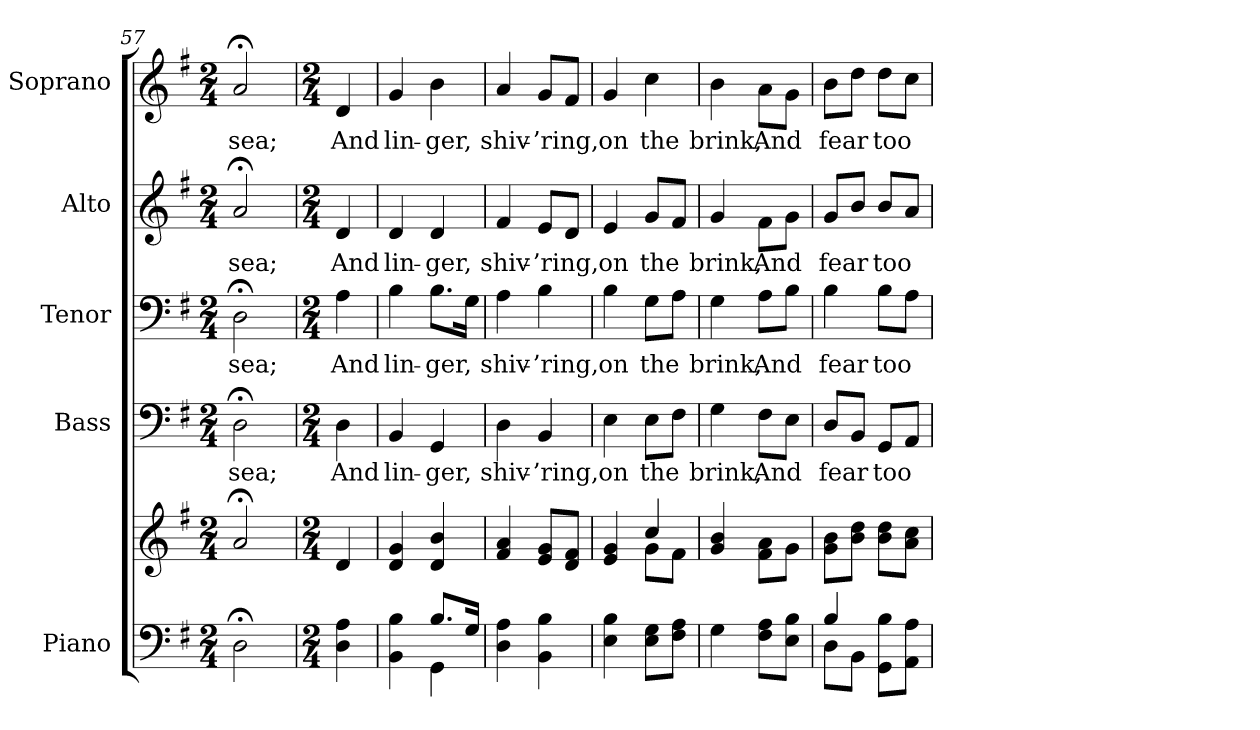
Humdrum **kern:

**kern	**kern	**kern	**text	**kern	**text	**kern	**text	**kern	**text
*part5	*part5	*part4	*part4	*part3	*part3	*part2	*part2	*part1	*part1
*staff6	*staff5	*staff4	*staff4	*staff3	*staff3	*staff2	*staff2	*staff1	*staff1
*I"Piano	*	*I"Bass	*	*I"Tenor	*	*I"Alto	*	*I"Soprano	*
*I'Pno.	*	*I'B.	*	*I'T.	*	*I'A.	*	*I'S.	*
*clefF4	*clefG2	*clefF4	*	*clefF4	*	*clefG2	*	*clefG2	*
*k[f#]	*k[f#]	*k[f#]	*	*k[f#]	*	*k[f#]	*	*k[f#]	*
*G:	*G:	*G:	*	*G:	*	*G:	*	*G:	*
*M2/4	*M2/4	*M2/4	*	*M2/4	*	*M2/4	*	*M2/4	*
=57	=57	=57	=57	=57	=57	=57	=57	=57	=57
*^	*^	*	*	*	*	*	*	*	*
!	!	!	!	!	!LO:LY:b:color=#000000	!	!	!	!	!	!
!	!	!	!	!	!	!	!LO:LY:b:color=#000000	!	!	!	!
!	!	!	!	!	!	!	!	!	!LO:LY:b:color=#000000	!	!
!	!	!	!	!	!	!	!	!	!	!	!LO:LY:b:color=#000000
2D;i\	2ryy	2a;i/	2ryy	2D;i\	sea;	2D;i\	sea;	2a;i/	sea;	2a;i/	sea;
=58	=58	=58	=58	=58	=58	=58	=58	=58	=58	=58	=58
*M2/4	*	*M2/4	*	*M2/4	*	*M2/4	*	*M2/4	*	*M2/4	*
!	!	!	!	!	!LO:LY:b:color=#000000	!	!	!	!	!	!
!	!	!	!	!	!	!	!LO:LY:b:color=#000000	!	!	!	!
!	!	!	!	!	!	!	!	!	!LO:LY:b:color=#000000	!	!
!	!	!	!	!	!	!	!	!	!	!	!LO:LY:b:color=#000000
4Di\ 4Ai	4ryy	4di/	4ryy	4Di\	And	4Ai\	And	4di/	And	4di/	And
*	*	*v	*v	*	*	*	*	*	*	*	*
=59	=59	=59	=59	=59	=59	=59	=59	=59	=59	=59
*	*	*^	*	*	*	*	*	*	*	*
!	!	!	!	!	!LO:LY:b:color=#000000	!	!	!	!	!	!
*	*	*v	*v	*	*	*	*	*	*	*	*
*	*	*^	*	*	*	*	*	*	*	*
!	!	!	!	!	!	!	!LO:LY:b:color=#000000	!	!	!	!
*	*	*v	*v	*	*	*	*	*	*	*	*
*	*	*^	*	*	*	*	*	*	*	*
!	!	!	!	!	!	!	!	!	!LO:LY:b:color=#000000	!	!
*	*	*v	*v	*	*	*	*	*	*	*	*
*	*	*^	*	*	*	*	*	*	*	*
!	!	!	!	!	!	!	!	!	!	!	!LO:LY:b:color=#000000
*	*	*v	*v	*	*	*	*	*	*	*	*
4BBi\ 4Bi	4ryy	4di/ 4gi	4BBi/	lin-	4Bi\	lin-	4di/	lin-	4gi/	lin-
!	!	!	!	!LO:LY:b:color=#000000	!	!	!	!	!	!
!	!	!	!	!	!	!LO:LY:b:color=#000000	!	!	!	!
!	!	!	!	!	!	!	!	!LO:LY:b:color=#000000	!	!
!	!	!	!	!	!	!	!	!	!	!LO:LY:b:color=#000000
8.Bi/L	4GGi\	4di/ 4bi	4GGi/	-ger,	8.Bi\L	-ger,	4di/	-ger,	4bi\	-ger,
16Gi/Jk	.	.	.	.	16Gi\Jk	.	.	.	.	.
*v	*v	*	*	*	*	*	*	*	*	*
!!LO:PB:g=z
=60	=60	=60	=60	=60	=60	=60	=60	=60	=60
!	!	!	!LO:LY:b:color=#000000	!	!	!	!	!	!
!	!	!	!	!	!LO:LY:b:color=#000000	!	!	!	!
!	!	!	!	!	!	!	!LO:LY:b:color=#000000	!	!
!	!	!	!	!	!	!	!	!	!LO:LY:b:color=#000000
4Di\ 4Ai	4f#i/ 4ai	4Di\	shiv-	4Ai\	shiv-	4f#i/	shiv-	4ai/	shiv-
!	!	!	!LO:LY:b:color=#000000	!	!	!	!	!	!
!	!	!	!	!	!LO:LY:b:color=#000000	!	!	!	!
!	!	!	!	!	!	!	!LO:LY:b:color=#000000	!	!
!	!	!	!	!	!	!	!	!	!LO:LY:b:color=#000000
4BBi\ 4Bi	8ei/ 8giL	4BBi/	-’ring,	4Bi\	-’ring,	8ei/L	-’ring,	8gi/L	-’ring,
.	8di/ 8f#iJ	.	.	.	.	8di/J	.	8f#i/J	.
=61	=61	=61	=61	=61	=61	=61	=61	=61	=61
*	*^	*	*	*	*	*	*	*	*
!	!	!	!	!LO:LY:b:color=#000000	!	!	!	!	!	!
!	!	!	!	!	!	!LO:LY:b:color=#000000	!	!	!	!
!	!	!	!	!	!	!	!	!LO:LY:b:color=#000000	!	!
!	!	!	!	!	!	!	!	!	!	!LO:LY:b:color=#000000
4Ei\ 4Bi	4ei/ 4gi	4ryy	4Ei\	on	4Bi\	on	4ei/	on	4gi/	on
!	!	!	!	!LO:LY:b:color=#000000	!	!	!	!	!	!
!	!	!	!	!	!	!LO:LY:b:color=#000000	!	!	!	!
!	!	!	!	!	!	!	!	!LO:LY:b:color=#000000	!	!
!	!	!	!	!	!	!	!	!	!	!LO:LY:b:color=#000000
8Ei\ 8GiL	4cci/	8gi\L	8Ei\L	the	8Gi\L	the	8gi/L	the	4cci\	the
8F#i\ 8AiJ	.	8f#i\J	8F#i\J	.	8Ai\J	.	8f#i/J	.	.	.
*	*v	*v	*	*	*	*	*	*	*	*
=62	=62	=62	=62	=62	=62	=62	=62	=62	=62
*	*^	*	*	*	*	*	*	*	*
!	!	!	!	!LO:LY:b:color=#000000	!	!	!	!	!	!
*	*v	*v	*	*	*	*	*	*	*	*
*	*^	*	*	*	*	*	*	*	*
!	!	!	!	!	!	!LO:LY:b:color=#000000	!	!	!	!
*	*v	*v	*	*	*	*	*	*	*	*
*	*^	*	*	*	*	*	*	*	*
!	!	!	!	!	!	!	!	!LO:LY:b:color=#000000	!	!
*	*v	*v	*	*	*	*	*	*	*	*
*	*^	*	*	*	*	*	*	*	*
!	!	!	!	!	!	!	!	!	!	!LO:LY:b:color=#000000
*	*v	*v	*	*	*	*	*	*	*	*
4Gi\	4gi/ 4bi	4Gi\	brink,	4Gi\	brink,	4gi/	brink,	4bi\	brink,
!	!	!	!LO:LY:b:color=#000000	!	!	!	!	!	!
!	!	!	!	!	!LO:LY:b:color=#000000	!	!	!	!
!	!	!	!	!	!	!	!LO:LY:b:color=#000000	!	!
!	!	!	!	!	!	!	!	!	!LO:LY:b:color=#000000
8F#i\ 8AiL	8f#i\ 8aiL	8F#i\L	And	8Ai\L	And	8f#i\L	And	8ai\L	And
8Ei\ 8BiJ	8gi\J	8Ei\J	.	8Bi\J	.	8gi\J	.	8gi\J	.
=63	=63	=63	=63	=63	=63	=63	=63	=63	=63
*^	*	*	*	*	*	*	*	*	*
!	!	!	!	!LO:LY:b:color=#000000	!	!	!	!	!	!
!	!	!	!	!	!	!LO:LY:b:color=#000000	!	!	!	!
!	!	!	!	!	!	!	!	!LO:LY:b:color=#000000	!	!
!	!	!	!	!	!	!	!	!	!	!LO:LY:b:color=#000000
4Bi/	8Di\L	8gi\ 8biL	8Di/L	fear	4Bi\	fear	8gi/L	fear	8bi\L	fear
.	8BBi\J	8bi\ 8ddiJ	8BBi/J	.	.	.	8bi/J	.	8ddi\J	.
!	!	!	!	!LO:LY:b:color=#000000	!	!	!	!	!	!
!	!	!	!	!	!	!LO:LY:b:color=#000000	!	!	!	!
!	!	!	!	!	!	!	!	!LO:LY:b:color=#000000	!	!
!	!	!	!	!	!	!	!	!	!	!LO:LY:b:color=#000000
8GGi\ 8BiL	4ryy	8bi\ 8ddiL	8GGi/L	too	8Bi\L	too	8bi/L	too	8ddi\L	too
8AAi\ 8AiJ	.	8ai\ 8cciJ	8AAi/J	.	8Ai\J	.	8ai/J	.	8cci\J	.
*v	*v	*	*	*	*	*	*	*	*	*
=	=	=	=	=	=	=	=	=	=
*-	*-	*-	*-	*-	*-	*-	*-	*-	*-
